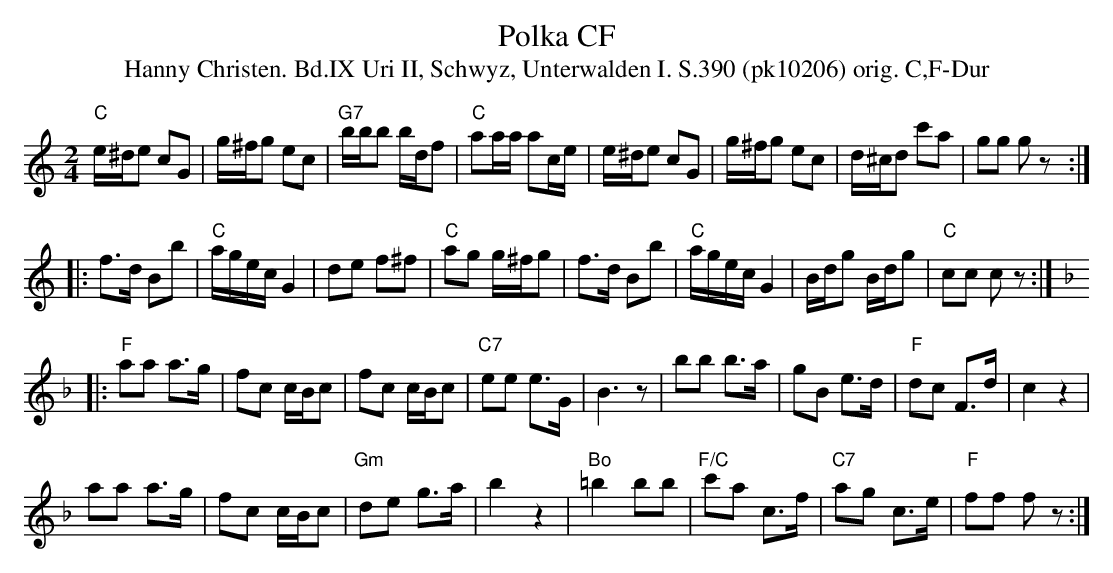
X:1
T: Polka CF
T:Hanny Christen. Bd.IX Uri II, Schwyz, Unterwalden I. S.390 (pk10206) orig. C,F-Dur
M:2/4
L:1/16
K:C
"C"e^de2 c2G2 | g^fg2 e2c2 | "G7"bbb2 bdf2 | "C"a2aa a2ce | e^de2 c2G2 | g^fg2 e2c2 | d^cd2 c'2a2 | g2g2 g2 z2  :| [L:1/8]
|: f>d Bb | "C"a/g/e/c/ G2 | de f^f | "C"ag g/^f/g | f>d Bb | "C"a/g/e/c/ G2 | B/d/g B/d/g | "C"cc cz :|  [K:F]
|:"F"aa a>g | fc c/B/c | fc c/B/c | "C7"ee e>G | B3 z | bb b>a | gB e>d | "F"dc F>d | c2 z2 |
aa a>g | fc c/B/c | "Gm"de g>a | b2 z2 | "Bo"=b2 bb | "F/C"c'a c>f | "C7"ag c>e | "F"ff f z :|
